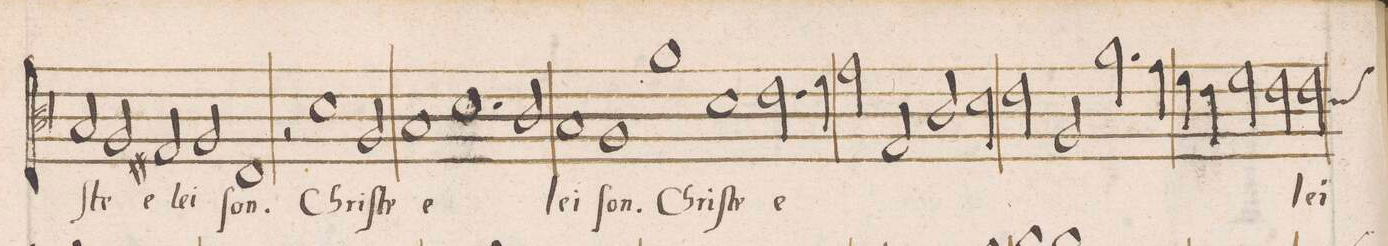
**kern	**text
*I"DISCANTVS	*
*clefC3	*
*k[]	*
*met(C|)	*
*M2/1	*
2B/	-ſte
2A/	.
=41-	=41-
2G#X/	e-
2A/	-lei-
1E	-ſon.
=42-	=42-
2r	.
1d	Chri-
2A/	-ſte
=43	=43
1B	e-
1.d	.
=44-	=44-
2c/	.
1B	-lei-
=45	=45
1A	-ſon.
1a	Chri-
=46-	=46-
1d	-ſte
2.e\	e-
4f\	.
=47	=47
2g\	.
2G/	.
2c/	.
2d\	.
=48	=48
2e\	.
2A/	.
2.a\	.
4g\	.
=49-	=49-
4f\	.
4e\	.
2f\	.
2e\	.
2e\	-lei-
*custos:d	*
=50	=50
*-	*-
